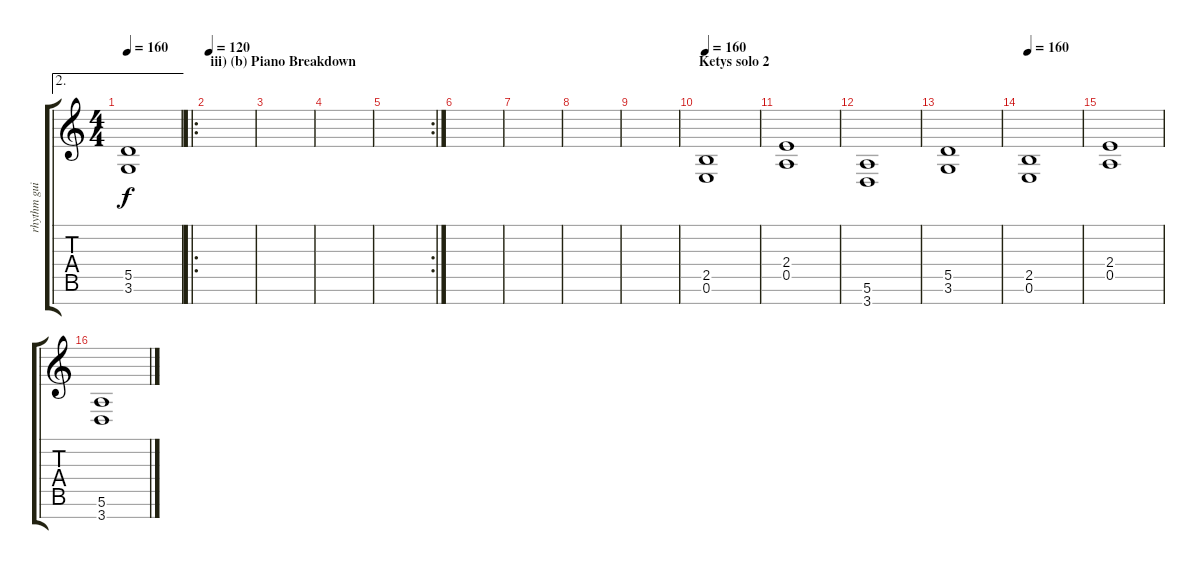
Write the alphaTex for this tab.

\track ("rhythm guitar" "rhythm gui") {instrument distortionguitar}
\staff {score tabs}
\tuning (E4 B3 G3 D3 A2 E2 B1) {hide}
\ae 2
\ts (4 4)
\tempo 160
\clef g2
\ks c
(5.5 3.6).1{dy f} |
\ro
\section ("" "iii) (b) Piano Breakdown")
\tempo 120
|
|
|
\rc 2
|
|
|
|
|
\section ("" "Ketys solo 2")
\tempo 160
(2.5 0.6).1 |
(2.4 0.5).1 |
(5.6 3.7).1 |
(5.5 3.6).1 |
\tempo 160
(2.5 0.6).1 |
(2.4 0.5).1 |
(5.6 3.7).1
